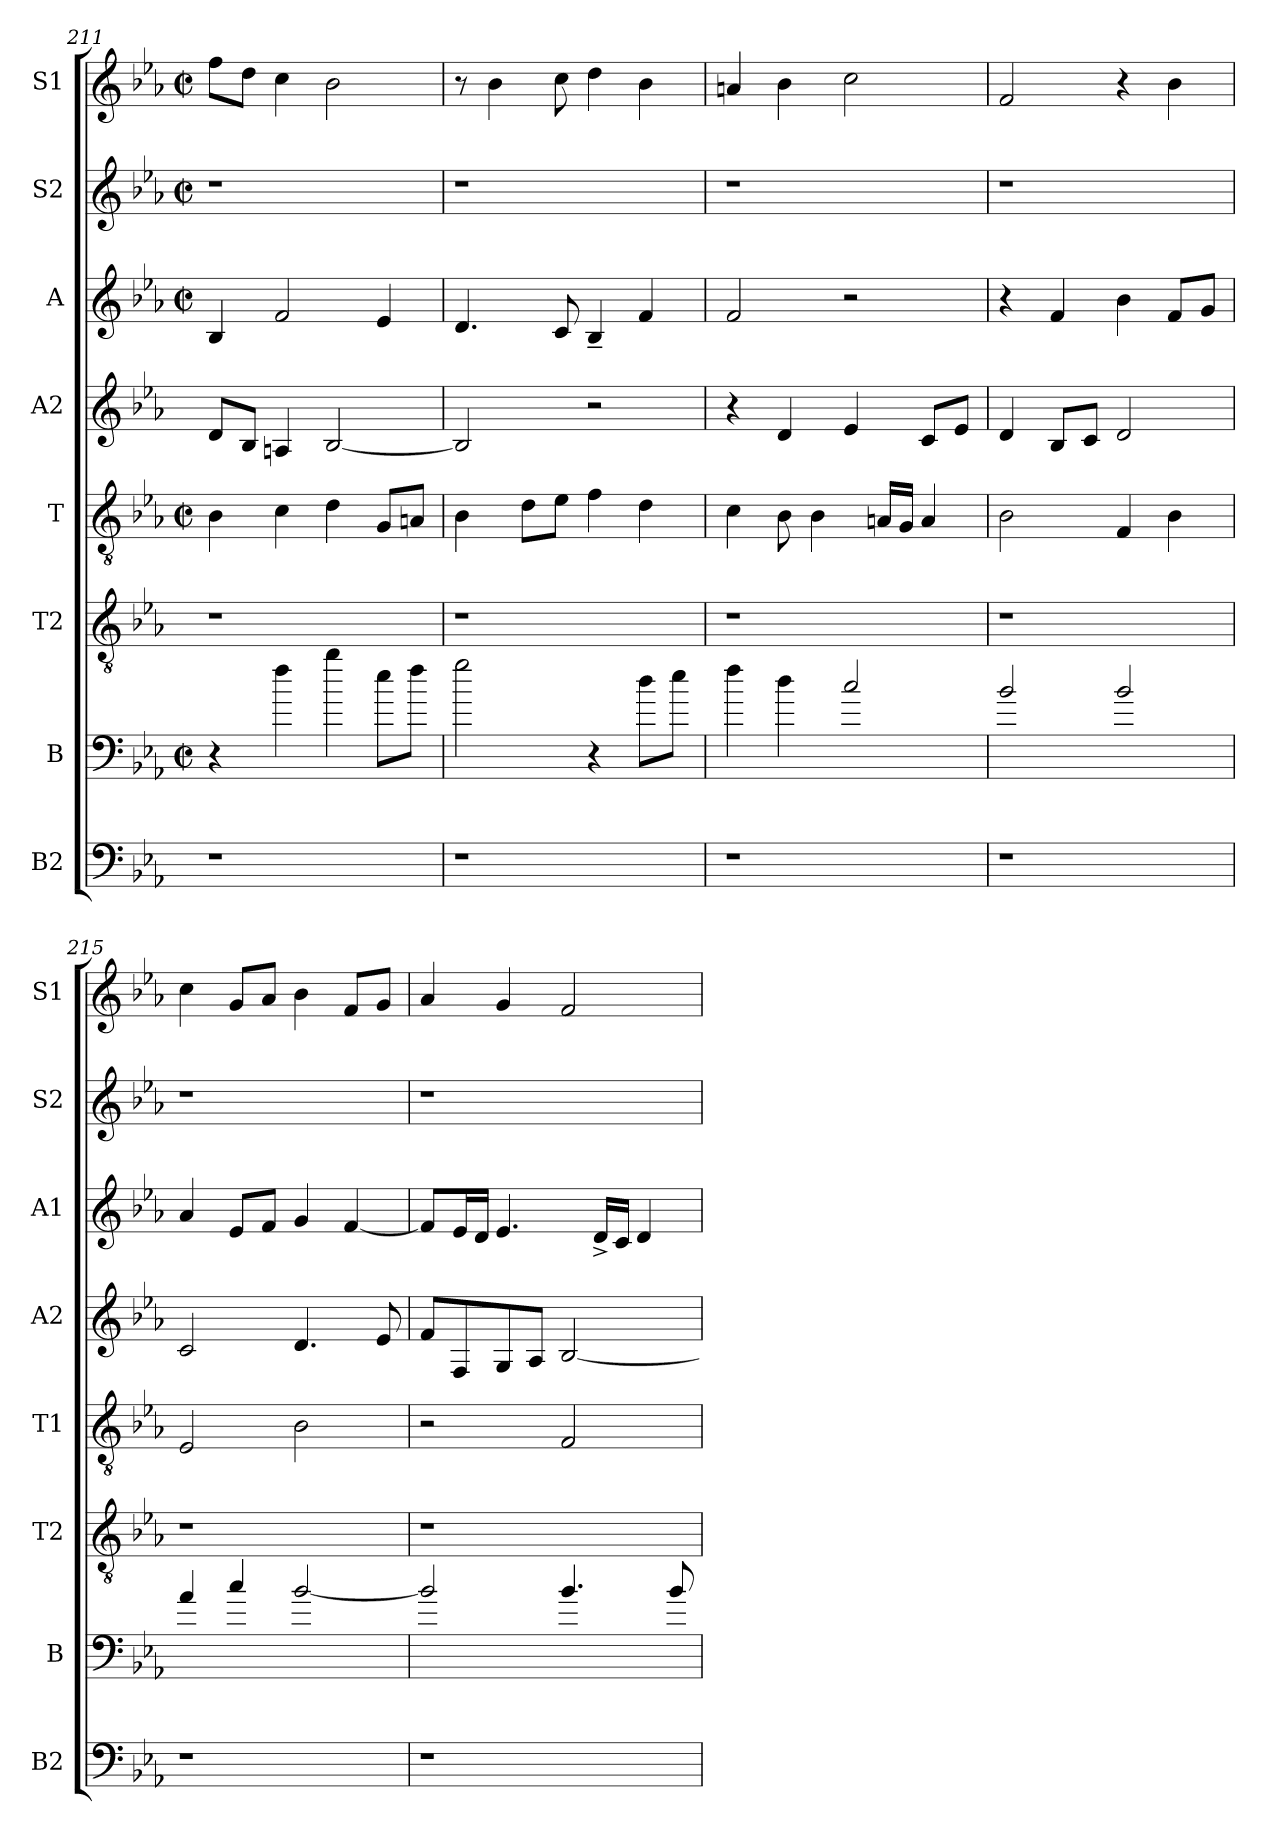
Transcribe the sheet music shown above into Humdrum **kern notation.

**kern	**kern	**kern	**kern	**kern	**kern	**kern	**kern
*part8	*part7	*part6	*part5	*part4	*part3	*part2	*part1
*staff8	*staff7	*staff6	*staff5	*staff4	*staff3	*staff2	*staff1
*I"B2	*I"B	*I"T2	*I"T	*I"A2	*I"A	*I"S2	*I"S1
*I'B2	*I'B	*I'T2	*I'T1	*I'A2	*I'A1	*I'S2	*I'S1
*clefF4	*clefF4	*clefGv2	*clefGv2	*clefG2	*clefG2	*clefG2	*clefG2
*k[b-e-a-]	*k[b-e-a-]	*k[b-e-a-]	*k[b-e-a-]	*k[b-e-a-]	*k[b-e-a-]	*k[b-e-a-]	*k[b-e-a-]
*E-:	*E-:	*E-:	*E-:	*E-:	*E-:	*E-:	*E-:
*	*M2/2	*	*M2/2	*	*M2/2	*M2/2	*M2/2
*	*met(c|)	*	*met(c|)	*	*met(c|)	*met(c|)	*met(c|)
=211	=211	=211	=211	=211	=211	=211	=211
1r	4r	1r	4B-\	8d/L	4B-/	1r	8ff\L
.	.	.	.	8B-/J	.	.	8dd\J
.	4ff\	.	4c\	4An/	2f/	.	4cc\
.	4bb-\	.	4d\	[<2B-/	.	.	2b-\
.	8ee-\L	.	8G/L	.	4e-/	.	.
.	8ff\J	.	8An/J	.	.	.	.
=212	=212	=212	=212	=212	=212	=212	=212
1r	2gg\	1r	4B-\	2B-/]	4.d/	1r	8r
.	.	.	.	.	.	.	4b-\
.	.	.	8d\L	.	.	.	.
.	.	.	8e-\J	.	8c/	.	8cc\
.	4r	.	4f\	2r	4B-~</	.	4dd\
.	8dd\L	.	4d\	.	4f/	.	4b-\
.	8ee-\J	.	.	.	.	.	.
!!LO:PB:g=z
=213	=213	=213	=213	=213	=213	=213	=213
1r	4ff\	1r	4c\	4r	2f/	1r	4an/
.	4dd\	.	8B-\	4d/	.	.	4b-\
.	.	.	4B-\	.	.	.	.
.	2cc/	.	.	4e-/	2r	.	2cc\
.	.	.	16An/LL	.	.	.	.
.	.	.	16G/JJ	.	.	.	.
.	.	.	4A/	8c/L	.	.	.
.	.	.	.	8e-/J	.	.	.
=214	=214	=214	=214	=214	=214	=214	=214
1r	2b-/	1r	2B-\	4d/	4r	1r	2f/
.	.	.	.	8B-/L	4f/	.	.
.	.	.	.	8c/J	.	.	.
.	2b-/	.	4F/	2d/	4b-\	.	4r
.	.	.	4B-\	.	8f/L	.	4b-\
.	.	.	.	.	8g/J	.	.
=215	=215	=215	=215	=215	=215	=215	=215
1r	4a-/	1r	2E-/	2c/	4a-/	1r	4cc\
.	4cc/	.	.	.	8e-/L	.	8g/L
.	.	.	.	.	8f/J	.	8a-/J
.	[<2b-/	.	2B-\	4.d/	4g/	.	4b-\
.	.	.	.	.	[<4f/	.	8f/L
.	.	.	.	8e-/	.	.	8g/J
=216	=216	=216	=216	=216	=216	=216	=216
1r	2b-/]	1r	2r	8f/L	8f/L]	1r	4a-/
.	.	.	.	8F/	16e-/L	.	.
.	.	.	.	.	16d/JJ	.	.
.	.	.	.	8G/	4.e-/	.	4g/
.	.	.	.	8A-/J	.	.	.
.	4.b-/	.	2F/	[<2B-/	.	.	2f/
.	.	.	.	.	16d^</LL	.	.
.	.	.	.	.	16c/JJ	.	.
.	.	.	.	.	4d/	.	.
.	8b-/	.	.	.	.	.	.
=	=	=	=	=	=	=	=
*-	*-	*-	*-	*-	*-	*-	*-
